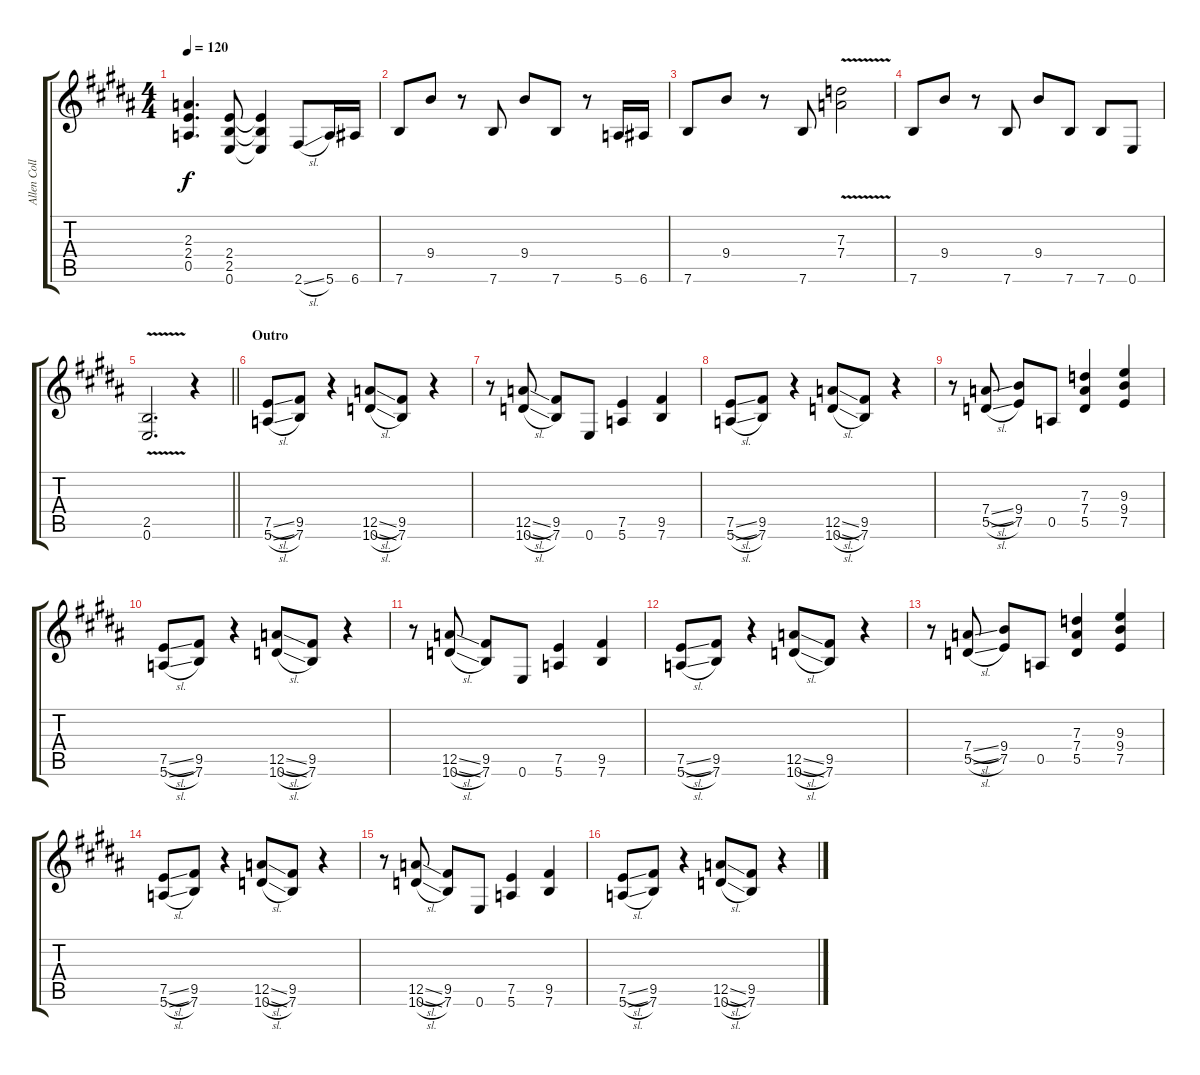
\track ("Allen Collins - Rhythm Guitar" "Allen Coll") {instrument distortionguitar}
\staff {score tabs}
\tuning (E4 B3 G3 D3 A2 E2) {hide}
\ts (4 4)
\tempo 120
\clef g2
\ks b
(2.3 2.4 0.5).4{d dy f} (2.4 2.5 0.6).8 (2.4{t} 2.5{t} 0.6{t}).4 2.6{sl}.8 5.6.16 6.6.16 |
7.6.8 9.4.8 r.8 7.6.8 9.4.8 7.6.8 r.8 5.6.16 6.6.16 |
7.6.8 9.4.8 r.8 7.6.8 (7.3{v} 7.4{v}).2 |
7.6.8 9.4.8 r.8 7.6.8 9.4.8 7.6.8 7.6.8 0.6.8 |
\barLineRight lightlight
(2.5{v} 0.6{v}).2{d} r.4 |
\section ("" "Outro")
(7.5{sl} 5.6{sl}).8 (9.5 7.6).8 r.4 (12.5{sl} 10.6{sl}).8 (9.5 7.6).8 r.4 |
r.8 (12.5{sl} 10.6{sl}).8 (9.5 7.6).8 0.6.8 (7.5 5.6).4 (9.5 7.6).4 |
(7.5{sl} 5.6{sl}).8 (9.5 7.6).8 r.4 (12.5{sl} 10.6{sl}).8 (9.5 7.6).8 r.4 |
r.8 (7.4{sl} 5.5{sl}).8 (9.4 7.5).8 0.5.8 (7.3 7.4 5.5).4 (9.3 9.4 7.5).4 |
(7.5{sl} 5.6{sl}).8 (9.5 7.6).8 r.4 (12.5{sl} 10.6{sl}).8 (9.5 7.6).8 r.4 |
r.8 (12.5{sl} 10.6{sl}).8 (9.5 7.6).8 0.6.8 (7.5 5.6).4 (9.5 7.6).4 |
(7.5{sl} 5.6{sl}).8 (9.5 7.6).8 r.4 (12.5{sl} 10.6{sl}).8 (9.5 7.6).8 r.4 |
r.8 (7.4{sl} 5.5{sl}).8 (9.4 7.5).8 0.5.8 (7.3 7.4 5.5).4 (9.3 9.4 7.5).4 |
(7.5{sl} 5.6{sl}).8 (9.5 7.6).8 r.4 (12.5{sl} 10.6{sl}).8 (9.5 7.6).8 r.4 |
r.8 (12.5{sl} 10.6{sl}).8 (9.5 7.6).8 0.6.8 (7.5 5.6).4 (9.5 7.6).4 |
(7.5{sl} 5.6{sl}).8 (9.5 7.6).8 r.4 (12.5{sl} 10.6{sl}).8 (9.5 7.6).8 r.4
